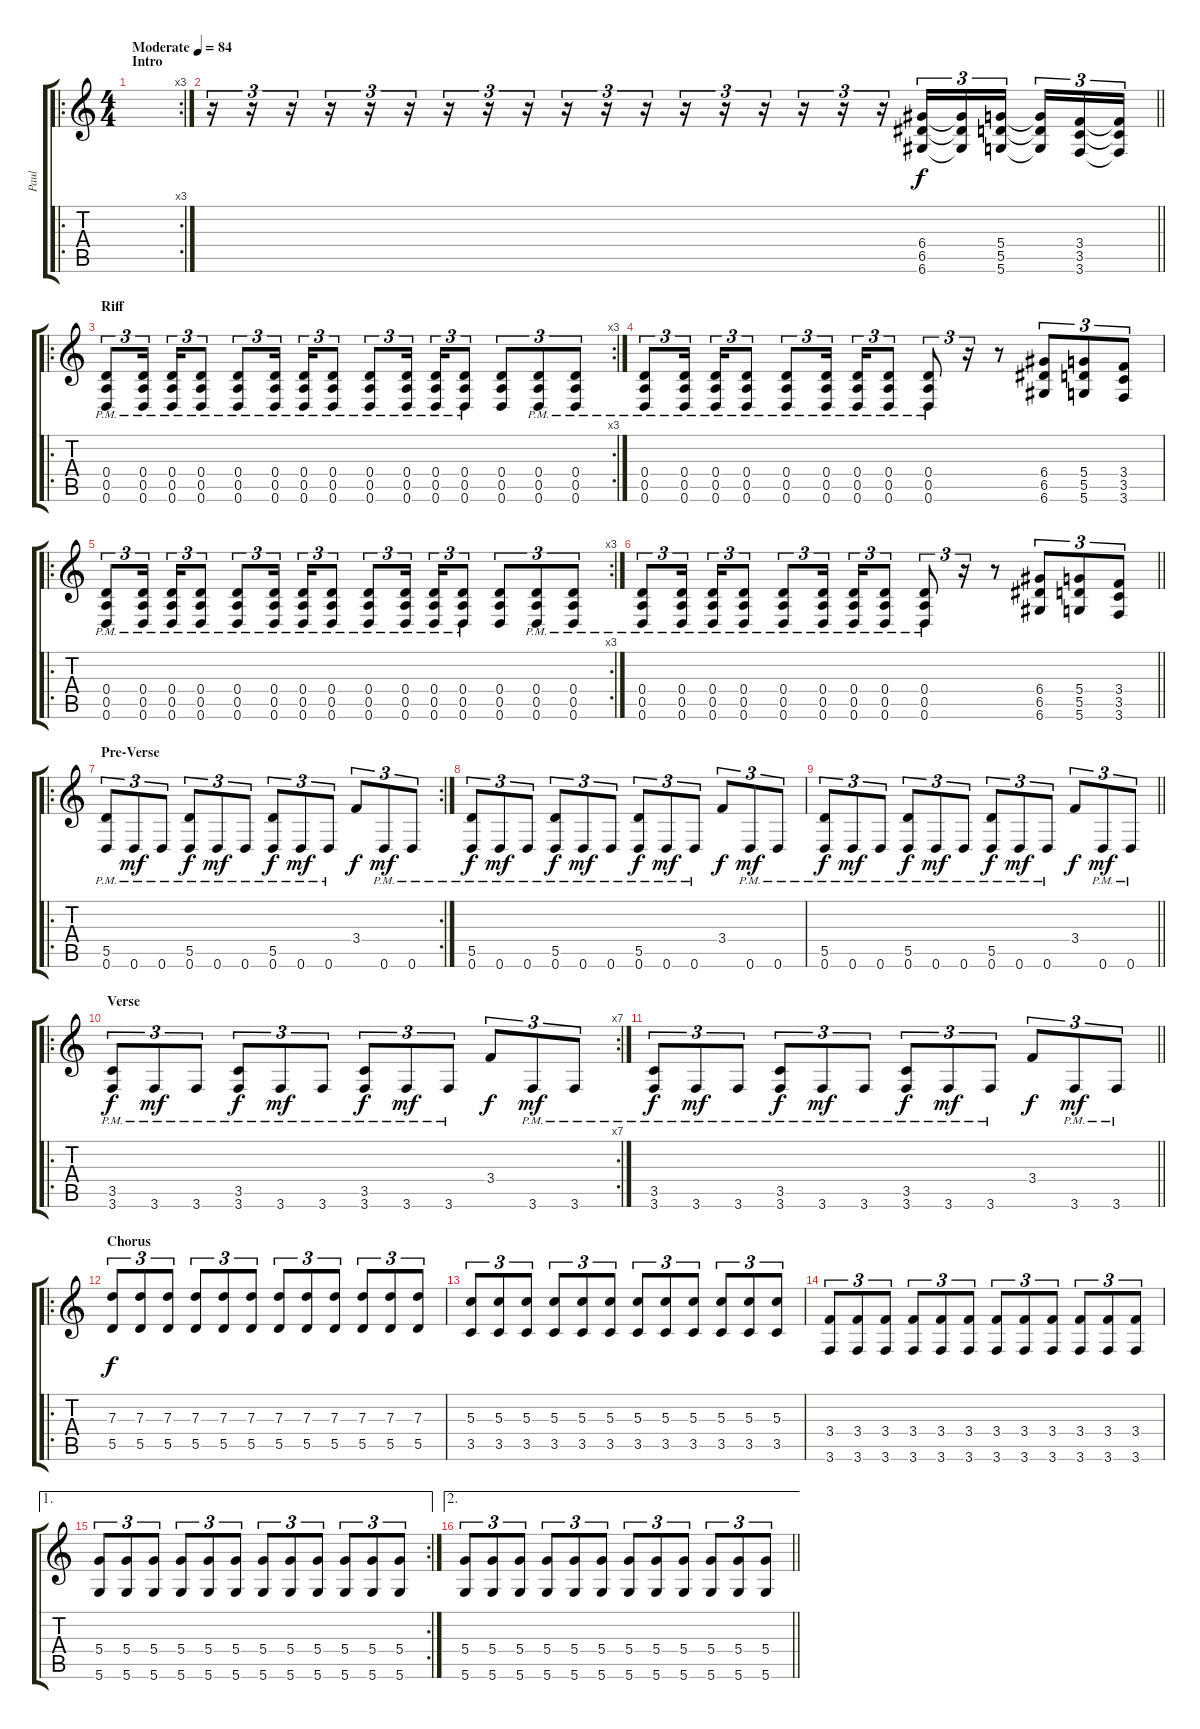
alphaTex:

\track ("Paul" "Paul") {instrument distortionguitar}
\staff {score tabs}
\tuning (E4 B3 G3 D3 A2 D2) {hide}
\ro
\rc 3
\ts (4 4)
\section ("" "Intro")
\tempo (84 "Moderate")
\clef g2
\ks c
|
\barLineRight lightlight
r.16{tu (3 2)} r.16{tu (3 2)} r.16{tu (3 2)} r.16{tu (3 2)} r.16{tu (3 2)} r.16{tu (3 2)} r.16{tu (3 2)} r.16{tu (3 2)} r.16{tu (3 2)} r.16{tu (3 2)} r.16{tu (3 2)} r.16{tu (3 2)} r.16{tu (3 2)} r.16{tu (3 2)} r.16{tu (3 2)} r.16{tu (3 2) volume 13 instrument distortionguitar} r.16{tu (3 2)} r.16{tu (3 2)} (6.4 6.5 6.6).16{tu (3 2)} (6.4{t} 6.5{t} 6.6{t}).16{tu (3 2)} (5.4 5.5 5.6).16{tu (3 2) beam splitsecondary} (5.4{t} 5.5{t} 5.6{t}).16{tu (3 2)} (3.4 3.5 3.6).16{tu (3 2)} (3.4{t} 3.5{t} 3.6{t}).16{tu (3 2)} |
\ro
\rc 3
\section ("" "Riff")
(0.4{pm} 0.5{pm} 0.6{pm}).8{tu (3 2)} (0.4{pm} 0.5{pm} 0.6{pm}).16{tu (3 2) beam splitsecondary} (0.4{pm} 0.5{pm} 0.6{pm}).16{tu (3 2)} (0.4{pm} 0.5{pm} 0.6{pm}).8{tu (3 2)} (0.4{pm} 0.5{pm} 0.6{pm}).8{tu (3 2)} (0.4{pm} 0.5{pm} 0.6{pm}).16{tu (3 2) beam splitsecondary} (0.4{pm} 0.5{pm} 0.6{pm}).16{tu (3 2)} (0.4{pm} 0.5{pm} 0.6{pm}).8{tu (3 2)} (0.4{pm} 0.5{pm} 0.6{pm}).8{tu (3 2)} (0.4{pm} 0.5{pm} 0.6{pm}).16{tu (3 2) beam splitsecondary} (0.4{pm} 0.5{pm} 0.6{pm}).16{tu (3 2)} (0.4{pm} 0.5{pm} 0.6{pm}).8{tu (3 2)} (0.4 0.5 0.6).8{tu (3 2)} (0.4{pm} 0.5{pm} 0.6{pm}).8{tu (3 2)} (0.4{pm} 0.5{pm} 0.6{pm}).8{tu (3 2)} |
(0.4{pm} 0.5{pm} 0.6{pm}).8{tu (3 2)} (0.4{pm} 0.5{pm} 0.6{pm}).16{tu (3 2) beam splitsecondary} (0.4{pm} 0.5{pm} 0.6{pm}).16{tu (3 2)} (0.4{pm} 0.5{pm} 0.6{pm}).8{tu (3 2)} (0.4{pm} 0.5{pm} 0.6{pm}).8{tu (3 2)} (0.4{pm} 0.5{pm} 0.6{pm}).16{tu (3 2) beam splitsecondary} (0.4{pm} 0.5{pm} 0.6{pm}).16{tu (3 2)} (0.4{pm} 0.5{pm} 0.6{pm}).8{tu (3 2)} (0.4{pm} 0.5{pm} 0.6{pm}).8{tu (3 2)} r.16{tu (3 2)} r.8 (6.4 6.5 6.6).8{tu (3 2)} (5.4 5.5 5.6).8{tu (3 2)} (3.4 3.5 3.6).8{tu (3 2)} |
\ro
\rc 3
(0.4{pm} 0.5{pm} 0.6{pm}).8{tu (3 2)} (0.4{pm} 0.5{pm} 0.6{pm}).16{tu (3 2) beam splitsecondary} (0.4{pm} 0.5{pm} 0.6{pm}).16{tu (3 2)} (0.4{pm} 0.5{pm} 0.6{pm}).8{tu (3 2)} (0.4{pm} 0.5{pm} 0.6{pm}).8{tu (3 2)} (0.4{pm} 0.5{pm} 0.6{pm}).16{tu (3 2) beam splitsecondary} (0.4{pm} 0.5{pm} 0.6{pm}).16{tu (3 2)} (0.4{pm} 0.5{pm} 0.6{pm}).8{tu (3 2)} (0.4{pm} 0.5{pm} 0.6{pm}).8{tu (3 2)} (0.4{pm} 0.5{pm} 0.6{pm}).16{tu (3 2) beam splitsecondary} (0.4{pm} 0.5{pm} 0.6{pm}).16{tu (3 2)} (0.4{pm} 0.5{pm} 0.6{pm}).8{tu (3 2)} (0.4 0.5 0.6).8{tu (3 2)} (0.4{pm} 0.5{pm} 0.6{pm}).8{tu (3 2)} (0.4{pm} 0.5{pm} 0.6{pm}).8{tu (3 2)} |
\barLineRight lightlight
(0.4{pm} 0.5{pm} 0.6{pm}).8{tu (3 2)} (0.4{pm} 0.5{pm} 0.6{pm}).16{tu (3 2) beam splitsecondary} (0.4{pm} 0.5{pm} 0.6{pm}).16{tu (3 2)} (0.4{pm} 0.5{pm} 0.6{pm}).8{tu (3 2)} (0.4{pm} 0.5{pm} 0.6{pm}).8{tu (3 2)} (0.4{pm} 0.5{pm} 0.6{pm}).16{tu (3 2) beam splitsecondary} (0.4{pm} 0.5{pm} 0.6{pm}).16{tu (3 2)} (0.4{pm} 0.5{pm} 0.6{pm}).8{tu (3 2)} (0.4{pm} 0.5{pm} 0.6{pm}).8{tu (3 2)} r.16{tu (3 2)} r.8 (6.4 6.5 6.6).8{tu (3 2)} (5.4 5.5 5.6).8{tu (3 2)} (3.4 3.5 3.6).8{tu (3 2)} |
\ro
\rc 2
\section ("" "Pre-Verse")
(5.5{pm} 0.6{pm}).8{tu (3 2) instrument electricguitarmuted} 0.6{pm}.8{tu (3 2) dy mf} 0.6{pm}.8{tu (3 2)} (5.5{pm} 0.6{pm}).8{tu (3 2) dy f} 0.6{pm}.8{tu (3 2) dy mf} 0.6{pm}.8{tu (3 2)} (5.5{pm} 0.6{pm}).8{tu (3 2) dy f} 0.6{pm}.8{tu (3 2) dy mf} 0.6{pm}.8{tu (3 2)} 3.4.8{tu (3 2) dy f} 0.6{pm}.8{tu (3 2) dy mf} 0.6{pm}.8{tu (3 2)} |
(5.5{pm} 0.6{pm}).8{tu (3 2) dy f} 0.6{pm}.8{tu (3 2) dy mf} 0.6{pm}.8{tu (3 2)} (5.5{pm} 0.6{pm}).8{tu (3 2) dy f} 0.6{pm}.8{tu (3 2) dy mf} 0.6{pm}.8{tu (3 2)} (5.5{pm} 0.6{pm}).8{tu (3 2) dy f} 0.6{pm}.8{tu (3 2) dy mf} 0.6{pm}.8{tu (3 2)} 3.4.8{tu (3 2) dy f} 0.6{pm}.8{tu (3 2) dy mf} 0.6{pm}.8{tu (3 2)} |
\barLineRight lightlight
(5.5{pm} 0.6{pm}).8{tu (3 2) dy f} 0.6{pm}.8{tu (3 2) dy mf} 0.6{pm}.8{tu (3 2)} (5.5{pm} 0.6{pm}).8{tu (3 2) dy f} 0.6{pm}.8{tu (3 2) dy mf} 0.6{pm}.8{tu (3 2)} (5.5{pm} 0.6{pm}).8{tu (3 2) dy f} 0.6{pm}.8{tu (3 2) dy mf} 0.6{pm}.8{tu (3 2)} 3.4.8{tu (3 2) dy f} 0.6{pm}.8{tu (3 2) dy mf} 0.6{pm}.8{tu (3 2)} |
\ro
\rc 7
\section ("" "Verse")
(3.5{pm} 3.6{pm}).8{tu (3 2) dy f} 3.6{pm}.8{tu (3 2) dy mf} 3.6{pm}.8{tu (3 2)} (3.5{pm} 3.6{pm}).8{tu (3 2) dy f} 3.6{pm}.8{tu (3 2) dy mf} 3.6{pm}.8{tu (3 2)} (3.5{pm} 3.6{pm}).8{tu (3 2) dy f} 3.6{pm}.8{tu (3 2) dy mf} 3.6{pm}.8{tu (3 2)} 3.4.8{tu (3 2) dy f} 3.6{pm}.8{tu (3 2) dy mf} 3.6{pm}.8{tu (3 2)} |
\barLineRight lightlight
(3.5{pm} 3.6{pm}).8{tu (3 2) dy f} 3.6{pm}.8{tu (3 2) dy mf} 3.6{pm}.8{tu (3 2)} (3.5{pm} 3.6{pm}).8{tu (3 2) dy f} 3.6{pm}.8{tu (3 2) dy mf} 3.6{pm}.8{tu (3 2)} (3.5{pm} 3.6{pm}).8{tu (3 2) dy f} 3.6{pm}.8{tu (3 2) dy mf} 3.6{pm}.8{tu (3 2)} 3.4.8{tu (3 2) dy f} 3.6{pm}.8{tu (3 2) dy mf} 3.6{pm}.8{tu (3 2)} |
\ro
\section ("" "Chorus")
(7.3 5.5).8{tu (3 2) dy f instrument distortionguitar} (7.3 5.5).8{tu (3 2)} (7.3 5.5).8{tu (3 2)} (7.3 5.5).8{tu (3 2)} (7.3 5.5).8{tu (3 2)} (7.3 5.5).8{tu (3 2)} (7.3 5.5).8{tu (3 2)} (7.3 5.5).8{tu (3 2)} (7.3 5.5).8{tu (3 2)} (7.3 5.5).8{tu (3 2)} (7.3 5.5).8{tu (3 2)} (7.3 5.5).8{tu (3 2)} |
(5.3 3.5).8{tu (3 2)} (5.3 3.5).8{tu (3 2)} (5.3 3.5).8{tu (3 2)} (5.3 3.5).8{tu (3 2)} (5.3 3.5).8{tu (3 2)} (5.3 3.5).8{tu (3 2)} (5.3 3.5).8{tu (3 2)} (5.3 3.5).8{tu (3 2)} (5.3 3.5).8{tu (3 2)} (5.3 3.5).8{tu (3 2)} (5.3 3.5).8{tu (3 2)} (5.3 3.5).8{tu (3 2)} |
(3.4 3.6).8{tu (3 2)} (3.4 3.6).8{tu (3 2)} (3.4 3.6).8{tu (3 2)} (3.4 3.6).8{tu (3 2)} (3.4 3.6).8{tu (3 2)} (3.4 3.6).8{tu (3 2)} (3.4 3.6).8{tu (3 2)} (3.4 3.6).8{tu (3 2)} (3.4 3.6).8{tu (3 2)} (3.4 3.6).8{tu (3 2)} (3.4 3.6).8{tu (3 2)} (3.4 3.6).8{tu (3 2)} |
\ae 1
\rc 2
(5.4 5.6).8{tu (3 2)} (5.4 5.6).8{tu (3 2)} (5.4 5.6).8{tu (3 2)} (5.4 5.6).8{tu (3 2)} (5.4 5.6).8{tu (3 2)} (5.4 5.6).8{tu (3 2)} (5.4 5.6).8{tu (3 2)} (5.4 5.6).8{tu (3 2)} (5.4 5.6).8{tu (3 2)} (5.4 5.6).8{tu (3 2)} (5.4 5.6).8{tu (3 2)} (5.4 5.6).8{tu (3 2)} |
\ae 2
\barLineRight lightlight
(5.4 5.6).8{tu (3 2)} (5.4 5.6).8{tu (3 2)} (5.4 5.6).8{tu (3 2)} (5.4 5.6).8{tu (3 2)} (5.4 5.6).8{tu (3 2)} (5.4 5.6).8{tu (3 2)} (5.4 5.6).8{tu (3 2)} (5.4 5.6).8{tu (3 2)} (5.4 5.6).8{tu (3 2)} (5.4 5.6).8{tu (3 2)} (5.4 5.6).8{tu (3 2)} (5.4 5.6).8{tu (3 2)}
